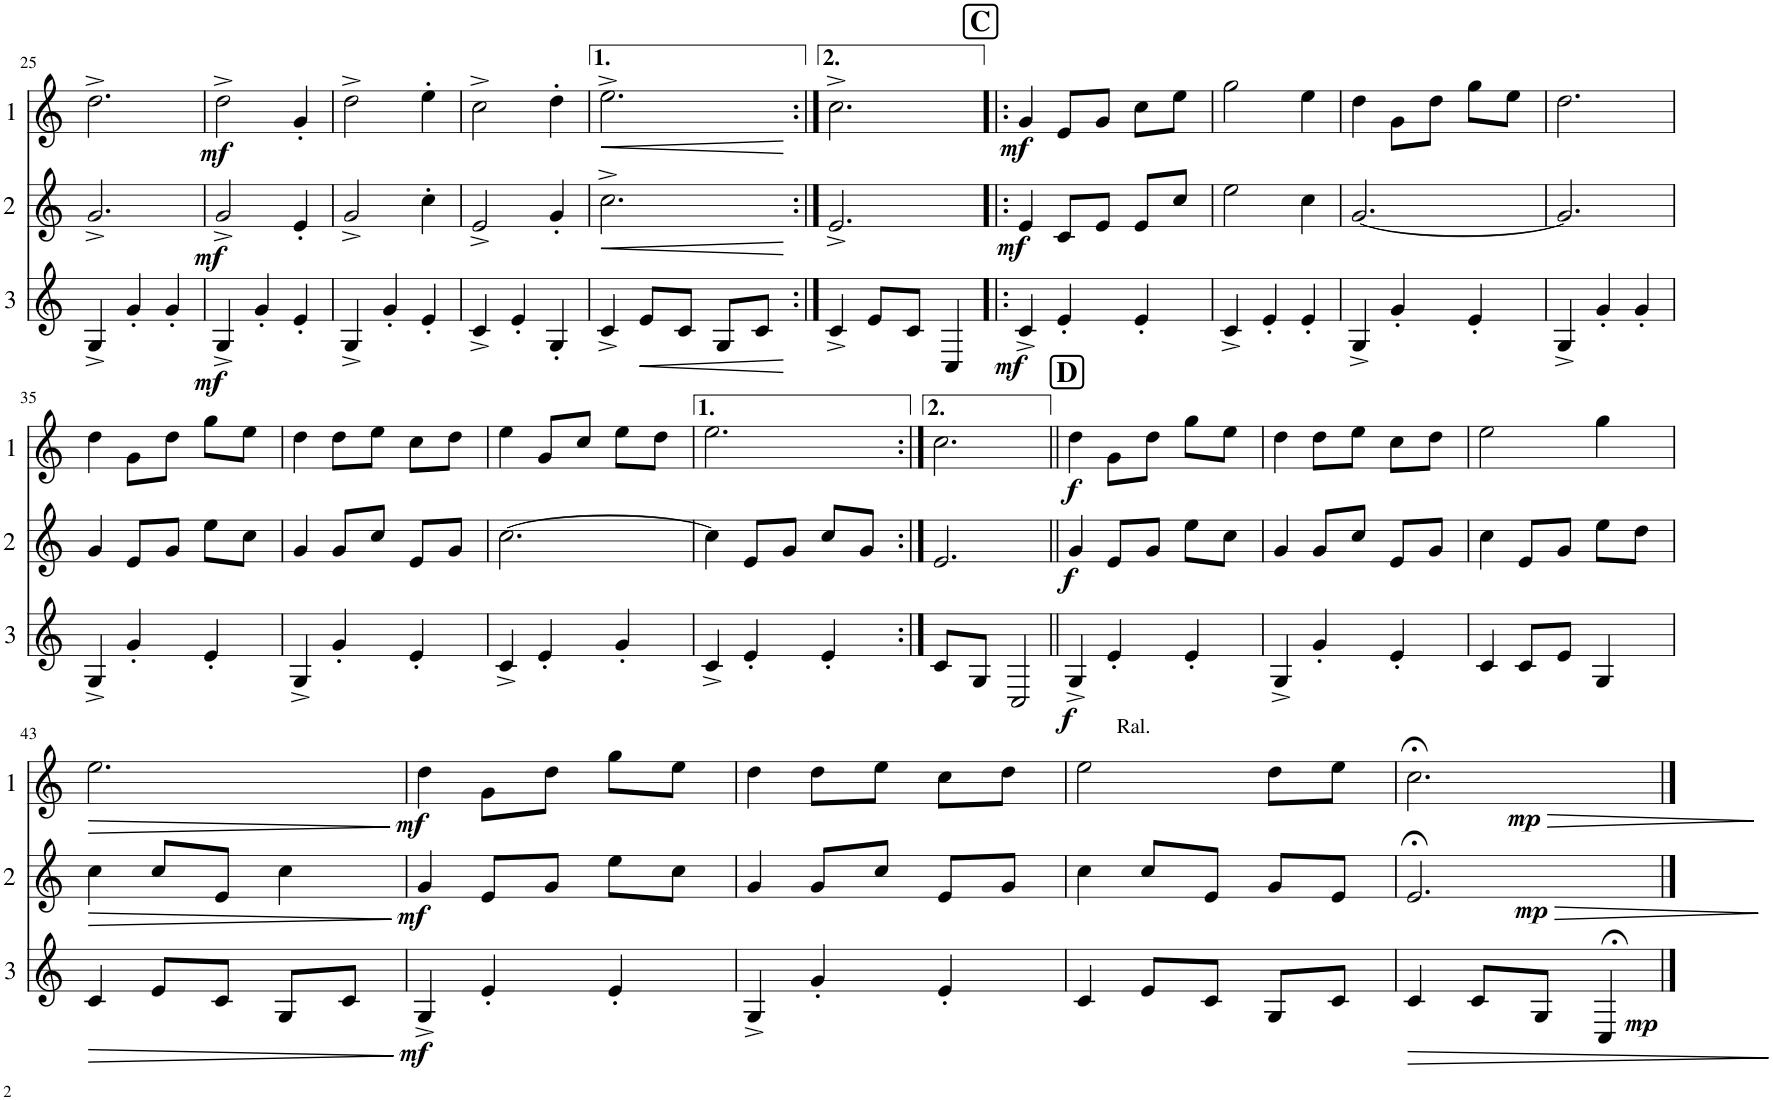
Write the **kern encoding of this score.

**kern	**dynam	**kern	**dynam	**kern	**dynam
*part3	*part3	*part2	*part2	*part1	*part1
*staff3	*staff3	*staff2	*staff2	*staff1	*staff1
*I"Cor 3	*	*I"Cor 2	*	*I"Cor 1	*
!!LO:PB:g=z
*clefG2	*	*clefG2	*	*clefG2	*
*Trd4c7	*	*Trd4c7	*	*Trd4c7	*
*k[]	*	*k[]	*	*k[]	*
*M3/4	*	*M3/4	*	*M3/4	*
=25	=25	=25	=25	=25	=25
4G^/	.	2.g^/	.	2.dd^\	.
4g'/	.	.	.	.	.
4g'/	.	.	.	.	.
=26	=26	=26	=26	=26	=26
!	!LO:DY:b	!	!LO:DY:b	!	!LO:DY:b
4G^/	mf	2g^/	mf	2dd^\	mf
4g'/	.	.	.	.	.
4e'/	.	4e'/	.	4g'/	.
=27	=27	=27	=27	=27	=27
4G^/	.	2g^/	.	2dd^\	.
4g'/	.	.	.	.	.
4e'/	.	4cc'\	.	4ee'\	.
=28	=28	=28	=28	=28	=28
4c^/	.	2e^/	.	2cc^\	.
4e'/	.	.	.	.	.
4G'/	.	4g'/	.	4dd'\	.
=29	=29	=29	=29	=29	=29
!	!	!	!LO:HP:b	!	!LO:HP:b
4c^/	.	2.cc^\	<	2.ee^\	<
!	!LO:HP:b	!	!	!	!
8e/L	<	.	.	.	.
8c/J	.	.	.	.	.
8G/L	.	.	.	.	.
8c/J	.	.	.	.	.
.	[	.	[	.	[
=30:|!	=30:|!	=30:|!	=30:|!	=30:|!	=30:|!
4c^/	.	2.e^/	.	2.cc^\	.
8e/L	.	.	.	.	.
8c/J	.	.	.	.	.
4C/	.	.	.	.	.
!!LO:REH:place=s1:a:B:cj:fs=14:t=C
=31!|:	=31!|:	=31!|:	=31!|:	=31!|:	=31!|:
!	!LO:DY:b	!	!LO:DY:b	!	!LO:DY:b
4c^/	mf	4e/	mf	4g/	mf
4e'/	.	8c/L	.	8e/L	.
.	.	8e/J	.	8g/J	.
4e'/	.	8e/L	.	8cc\L	.
.	.	8cc/J	.	8ee\J	.
=32	=32	=32	=32	=32	=32
4c^/	.	2ee\	.	2gg\	.
4e'/	.	.	.	.	.
4e'/	.	4cc\	.	4ee\	.
=33	=33	=33	=33	=33	=33
4G^/	.	[2.g/	.	4dd\	.
4g'/	.	.	.	8g\L	.
.	.	.	.	8dd\J	.
4e'/	.	.	.	8gg\L	.
.	.	.	.	8ee\J	.
=34	=34	=34	=34	=34	=34
4G^/	.	2.g/]	.	2.dd\	.
4g'/	.	.	.	.	.
4g'/	.	.	.	.	.
!!LO:LB:g=z
=35	=35	=35	=35	=35	=35
4G^/	.	4g/	.	4dd\	.
4g'/	.	8e/L	.	8g\L	.
.	.	8g/J	.	8dd\J	.
4e'/	.	8ee\L	.	8gg\L	.
.	.	8cc\J	.	8ee\J	.
=36	=36	=36	=36	=36	=36
4G^/	.	4g/	.	4dd\	.
4g'/	.	8g/L	.	8dd\L	.
.	.	8cc/J	.	8ee\J	.
4e'/	.	8e/L	.	8cc\L	.
.	.	8g/J	.	8dd\J	.
=37	=37	=37	=37	=37	=37
4c^/	.	[2.cc\	.	4ee\	.
4e'/	.	.	.	8g/L	.
.	.	.	.	8cc/J	.
4g'/	.	.	.	8ee\L	.
.	.	.	.	8dd\J	.
=38	=38	=38	=38	=38	=38
4c^/	.	4cc\]	.	2.ee\	.
4e'/	.	8e/L	.	.	.
.	.	8g/J	.	.	.
4e'/	.	8cc/L	.	.	.
.	.	8g/J	.	.	.
=39:|!	=39:|!	=39:|!	=39:|!	=39:|!	=39:|!
8c/L	.	2.e/	.	2.cc\	.
8G/J	.	.	.	.	.
2C/	.	.	.	.	.
!!LO:REH:place=s1:a:B:cj:fs=14:t=D
=40||	=40||	=40||	=40||	=40||	=40||
!	!LO:DY:b	!	!LO:DY:b	!	!LO:DY:b
4G^/	f	4g/	f	4dd\	f
4e'/	.	8e/L	.	8g\L	.
.	.	8g/J	.	8dd\J	.
4e'/	.	8ee\L	.	8gg\L	.
.	.	8cc\J	.	8ee\J	.
=41	=41	=41	=41	=41	=41
4G^/	.	4g/	.	4dd\	.
4g'/	.	8g/L	.	8dd\L	.
.	.	8cc/J	.	8ee\J	.
4e'/	.	8e/L	.	8cc\L	.
.	.	8g/J	.	8dd\J	.
=42	=42	=42	=42	=42	=42
4c/	.	4cc\	.	2ee\	.
8c/L	.	8e/L	.	.	.
8e/J	.	8g/J	.	.	.
4G/	.	8ee\L	.	4gg\	.
.	.	8dd\J	.	.	.
!!LO:LB:g=z
=43	=43	=43	=43	=43	=43
!	!LO:HP:b	!	!LO:HP:b	!	!LO:HP:b
4c/	>	4cc\	>	2.ee\	>
8e/L	.	8cc/L	.	.	.
8c/J	.	8e/J	.	.	.
8G/L	.	4cc\	.	.	.
8c/J	.	.	.	.	.
.	]	.	]	.	]
=44	=44	=44	=44	=44	=44
!	!LO:DY:b	!	!LO:DY:b	!	!LO:DY:b
4G^/	mf	4g/	mf	4dd\	mf
4e'/	.	8e/L	.	8g\L	.
.	.	8g/J	.	8dd\J	.
4e'/	.	8ee\L	.	8gg\L	.
.	.	8cc\J	.	8ee\J	.
=45	=45	=45	=45	=45	=45
4G^/	.	4g/	.	4dd\	.
4g'/	.	8g/L	.	8dd\L	.
.	.	8cc/J	.	8ee\J	.
4e'/	.	8e/L	.	8cc\L	.
.	.	8g/J	.	8dd\J	.
=46	=46	=46	=46	=46	=46
!	!	!	!	!LO:TX:a:t=Ral.	!
4c/	.	4cc\	.	2ee\	.
8e/L	.	8cc/L	.	.	.
8c/J	.	8e/J	.	.	.
8G/L	.	8g/L	.	8dd\L	.
8c/J	.	8e/J	.	8ee\J	.
=47	=47	=47	=47	=47	=47
!	!LO:HP:b	!	!LO:HP:b	!	!LO:HP:b
!	!	!	!LO:DY:n=1:b	!	!LO:DY:n=1:b
4c/	>	2.e;</	> mp	2.cc;<\	> mp
8c/L	.	.	.	.	.
8G/J	.	.	.	.	.
!	!LO:DY:b	!	!	!	!
4C;</	mp	.	.	.	.
.	]	.	]	.	]
==	==	==	==	==	==
*-	*-	*-	*-	*-	*-
